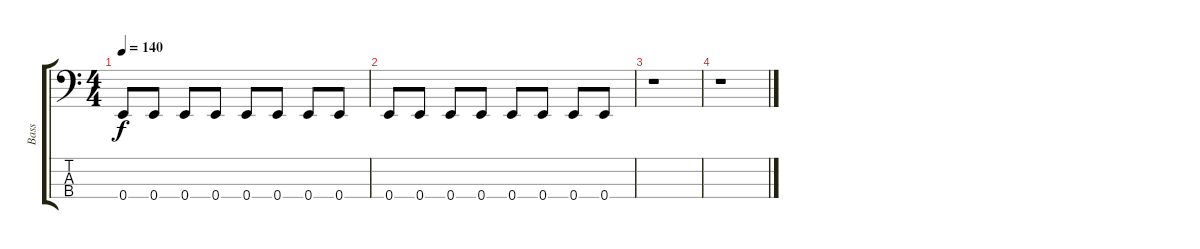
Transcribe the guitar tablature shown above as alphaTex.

\track ("Bass" "Bass") {instrument electricbasspick}
\staff {score tabs}
\tuning (G2 D2 A1 E1) {hide}
\ts (4 4)
\tempo 140
\clef f4
\ks c
0.4.8{dy f} 0.4.8 0.4.8 0.4.8 0.4.8 0.4.8 0.4.8 0.4.8 |
0.4.8 0.4.8 0.4.8 0.4.8 0.4.8 0.4.8 0.4.8 0.4.8 |
r.1 |
r.1
